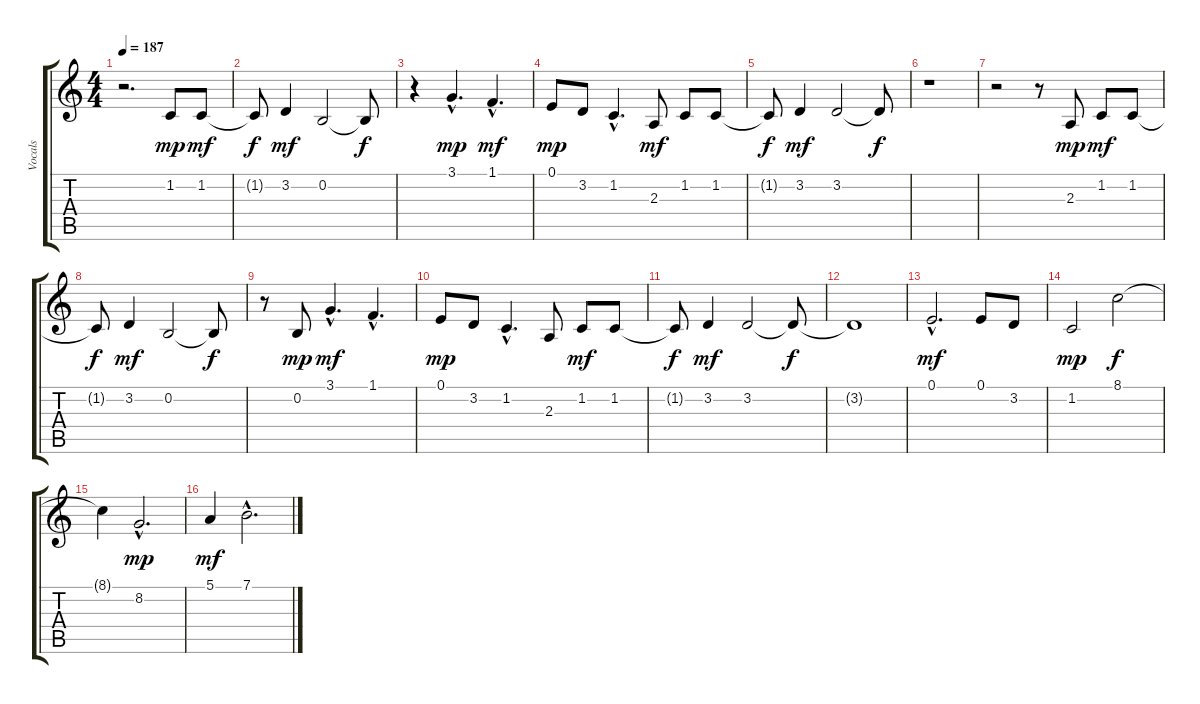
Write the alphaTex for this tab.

\track ("Vocals" "Vocals") {instrument oboe}
\staff {score tabs}
\tuning (E4 B3 G3 D3 A2 E2) {hide}
\ts (4 4)
\tempo 187
\clef g2
\ks c
r.2{d dy f} 1.2.8{dy mp} 1.2.8{dy mf} |
1.2{t}.8{dy f} 3.2.4{dy mf} 0.2.2 0.2{t}.8{dy f} |
r.4 3.1{hac}.4{d dy mp} 1.1{hac}.4{d dy mf} |
0.1.8{dy mp} 3.2.8 1.2{hac}.4{d} 2.3.8{dy mf} 1.2.8 1.2.8 |
1.2{t}.8{dy f} 3.2.4{dy mf} 3.2.2 3.2{t}.8{dy f} |
r.1 |
r.2 r.8 2.3.8{dy mp} 1.2.8{dy mf} 1.2.8 |
1.2{t}.8{dy f} 3.2.4{dy mf} 0.2.2 0.2{t}.8{dy f} |
r.8 0.2.8{dy mp} 3.1{hac}.4{d dy mf} 1.1{hac}.4{d} |
0.1.8{dy mp} 3.2.8 1.2{hac}.4{d} 2.3.8 1.2.8{dy mf} 1.2.8 |
1.2{t}.8{dy f} 3.2.4{dy mf} 3.2.2 3.2{t}.8{dy f} |
3.2{t}.1 |
0.1{hac}.2{d dy mf} 0.1.8 3.2.8 |
1.2.2{dy mp} 8.1.2{dy f} |
8.1{t}.4 8.2{hac}.2{d dy mp} |
5.1.4{dy mf} 7.1{hac}.2{d}
